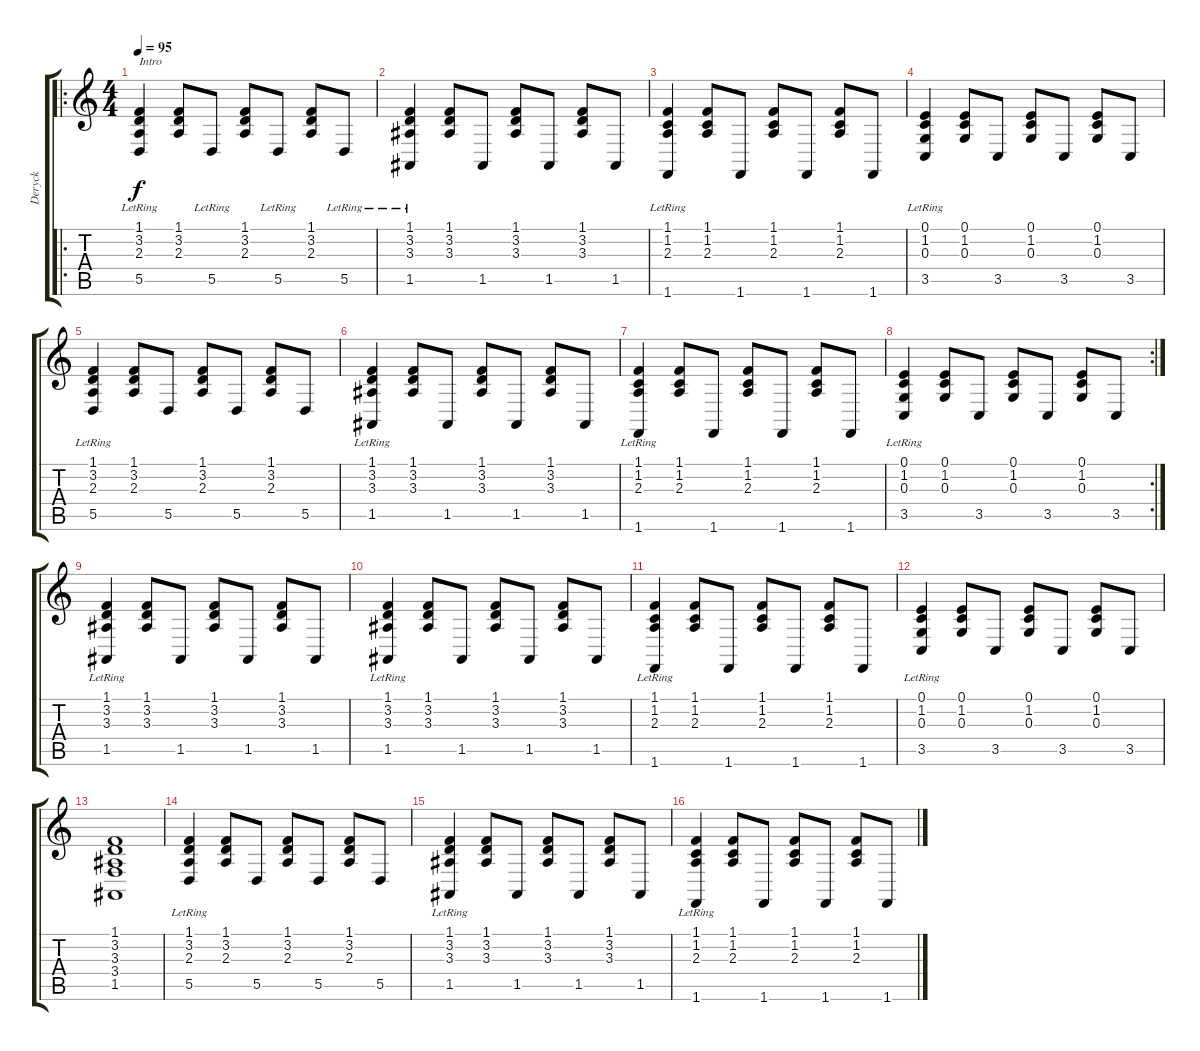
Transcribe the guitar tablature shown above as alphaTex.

\track ("Deryck" "Deryck") {instrument acousticgrandpiano}
\staff {score tabs}
\tuning (E4 B3 G3 D3 A2 E2) {hide}
\ro
\ts (4 4)
\tempo 95
\clef g2
\ks c
(1.1 3.2 2.3 5.5{lr}).4{txt "Intro" dy f instrument acousticgrandpiano} (1.1 3.2 2.3).8 5.5{lr}.8 (1.1 3.2 2.3).8 5.5{lr}.8 (1.1 3.2 2.3).8 5.5{lr}.8 |
(1.1 3.2 3.3 1.5{lr}).4 (1.1 3.2 3.3).8 1.5.8 (1.1 3.2 3.3).8 1.5.8 (1.1 3.2 3.3).8 1.5.8 |
(1.1 1.2 2.3 1.6{lr}).4 (1.1 1.2 2.3).8 1.6.8 (1.1 1.2 2.3).8 1.6.8 (1.1 1.2 2.3).8 1.6.8 |
(0.1 1.2 0.3 3.5{lr}).4 (0.1 1.2 0.3).8 3.5.8 (0.1 1.2 0.3).8 3.5.8 (0.1 1.2 0.3).8 3.5.8 |
(1.1 3.2 2.3 5.5{lr}).4 (1.1 3.2 2.3).8 5.5.8 (1.1 3.2 2.3).8 5.5.8 (1.1 3.2 2.3).8 5.5.8 |
(1.1 3.2 3.3 1.5{lr}).4 (1.1 3.2 3.3).8 1.5.8 (1.1 3.2 3.3).8 1.5.8 (1.1 3.2 3.3).8 1.5.8 |
(1.1 1.2 2.3 1.6{lr}).4 (1.1 1.2 2.3).8 1.6.8 (1.1 1.2 2.3).8 1.6.8 (1.1 1.2 2.3).8 1.6.8 |
\rc 2
(0.1 1.2 0.3 3.5{lr}).4 (0.1 1.2 0.3).8 3.5.8 (0.1 1.2 0.3).8 3.5.8 (0.1 1.2 0.3).8 3.5.8 |
(1.1 3.2 3.3 1.5{lr}).4 (1.1 3.2 3.3).8 1.5.8 (1.1 3.2 3.3).8 1.5.8 (1.1 3.2 3.3).8 1.5.8 |
(1.1 3.2 3.3 1.5{lr}).4 (1.1 3.2 3.3).8 1.5.8 (1.1 3.2 3.3).8 1.5.8 (1.1 3.2 3.3).8 1.5.8 |
(1.1 1.2 2.3 1.6{lr}).4 (1.1 1.2 2.3).8 1.6.8 (1.1 1.2 2.3).8 1.6.8 (1.1 1.2 2.3).8 1.6.8 |
(0.1 1.2 0.3 3.5{lr}).4 (0.1 1.2 0.3).8 3.5.8 (0.1 1.2 0.3).8 3.5.8 (0.1 1.2 0.3).8 3.5.8 |
(1.1 3.2 3.3 3.4 1.5).1 |
(1.1 3.2 2.3 5.5{lr}).4 (1.1 3.2 2.3).8 5.5.8 (1.1 3.2 2.3).8 5.5.8 (1.1 3.2 2.3).8 5.5.8 |
(1.1 3.2 3.3 1.5{lr}).4 (1.1 3.2 3.3).8 1.5.8 (1.1 3.2 3.3).8 1.5.8 (1.1 3.2 3.3).8 1.5.8 |
(1.1 1.2 2.3 1.6{lr}).4 (1.1 1.2 2.3).8 1.6.8 (1.1 1.2 2.3).8 1.6.8 (1.1 1.2 2.3).8 1.6.8
